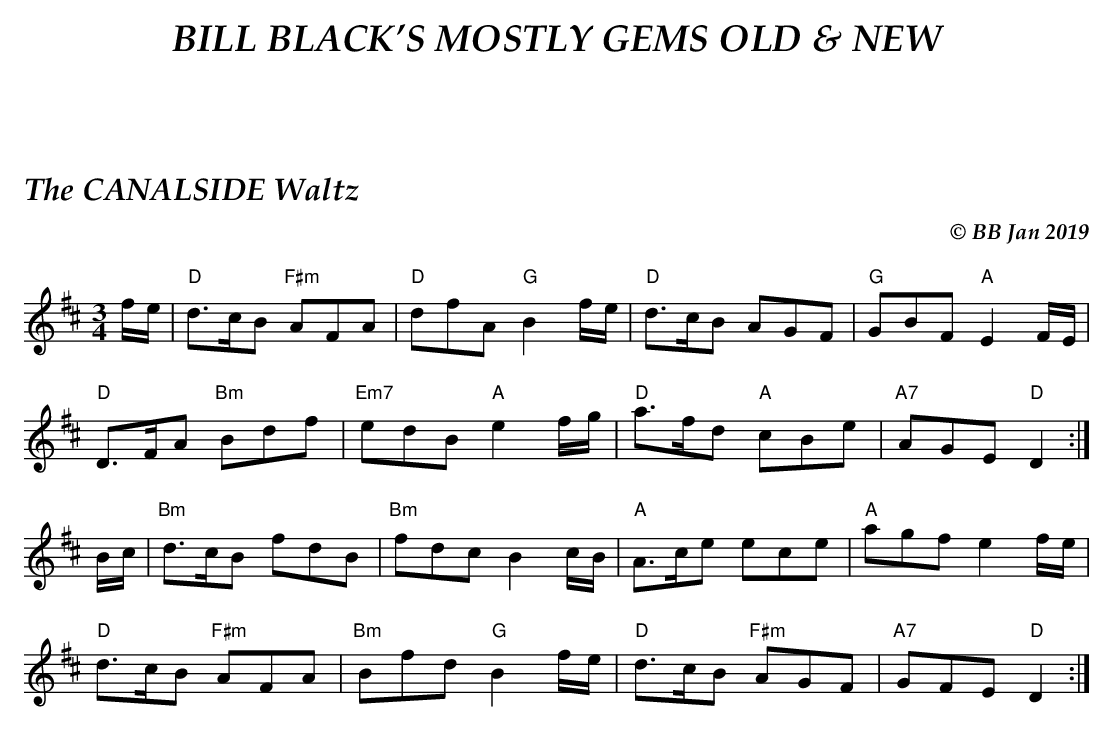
X:1
T:CANALSIDE Waltz, The
C:© BB Jan 2019
M:3/4
Q:1/4=120
K:D
f/e/|"D"d>cB "F#m"AFA|"D"dfA "G"B2 f/e/|"D"d>cB AGF|"G"GBF "A"E2 F/E/|
"D"D>FA "Bm"Bdf|"Em7"edB "A"e2 f/g/|"D"a>fd "A"cBe|"A7"AGE "D"D2:|
B/c/|"Bm"d>cB fdB|"Bm"fdc B2 c/B/|"A"A>ce ece|"A"agf e2 f/e/|
"D"d>cB "F#m"AFA|"Bm"Bfd "G"B2 f/e/|"D"d>cB "F#m"AGF|"A7"GFE "D"D2 :|
